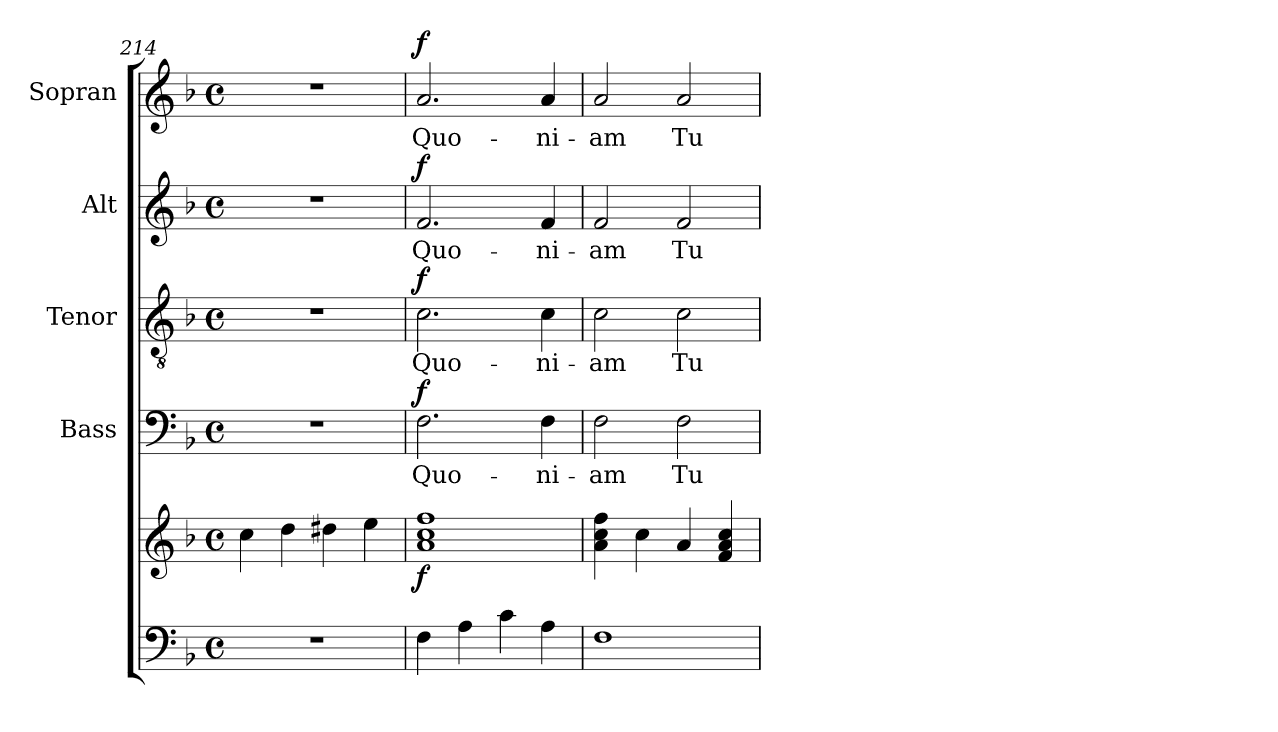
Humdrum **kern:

**kern	**kern	**dynam	**kern	**text	**dynam	**kern	**text	**dynam	**kern	**text	**dynam	**kern	**text	**dynam
*part5	*part5	*part5	*part4	*part4	*part4	*part3	*part3	*part3	*part2	*part2	*part2	*part1	*part1	*part1
*staff6	*staff5	*staff5/6	*staff4	*staff4	*staff4	*staff3	*staff3	*staff3	*staff2	*staff2	*staff2	*staff1	*staff1	*staff1
*	*	*	*I"Bass	*	*	*I"Tenor	*	*	*I"Alt	*	*	*I"Sopran	*	*
*	*	*	*I'B.	*	*	*I'T.	*	*	*I'A.	*	*	*I'S.	*	*
!!LO:LB:g=z
*clefF4	*clefG2	*	*clefF4	*	*	*clefGv2	*	*	*clefG2	*	*	*clefG2	*	*
*k[b-]	*k[b-]	*	*k[b-]	*	*	*k[b-]	*	*	*k[b-]	*	*	*k[b-]	*	*
*F:	*F:	*	*F:	*	*	*F:	*	*	*F:	*	*	*F:	*	*
*M4/4	*M4/4	*	*M4/4	*	*	*M4/4	*	*	*M4/4	*	*	*M4/4	*	*
*met(c)	*met(c)	*	*met(c)	*	*	*met(c)	*	*	*met(c)	*	*	*met(c)	*	*
=214	=214	=214	=214	=214	=214	=214	=214	=214	=214	=214	=214	=214	=214	=214
1r	4cc\	.	1r	.	.	1r	.	.	1r	.	.	1r	.	.
.	4dd\	.	.	.	.	.	.	.	.	.	.	.	.	.
.	4dd#X\	.	.	.	.	.	.	.	.	.	.	.	.	.
.	4ee\	.	.	.	.	.	.	.	.	.	.	.	.	.
=215	=215	=215	=215	=215	=215	=215	=215	=215	=215	=215	=215	=215	=215	=215
!	!	!LO:DY:b	!	!LO:LY:b	!LO:DY:a	!	!LO:LY:b	!LO:DY:a	!	!LO:LY:b	!LO:DY:a	!	!LO:LY:b	!LO:DY:a
4F\	1a 1cc 1ff	f	2.F\	Quo-	f	2.c\	Quo-	f	2.f/	Quo-	f	2.a/	Quo-	f
4A\	.	.	.	.	.	.	.	.	.	.	.	.	.	.
4c\	.	.	.	.	.	.	.	.	.	.	.	.	.	.
!	!	!	!	!LO:LY:b	!	!	!LO:LY:b	!	!	!LO:LY:b	!	!	!LO:LY:b	!
4A\	.	.	4F\	-ni-	.	4c\	-ni-	.	4f/	-ni-	.	4a/	-ni-	.
=216	=216	=216	=216	=216	=216	=216	=216	=216	=216	=216	=216	=216	=216	=216
!	!	!	!	!LO:LY:b	!	!	!LO:LY:b	!	!	!LO:LY:b	!	!	!LO:LY:b	!
1F	4a\ 4cc\ 4ff\	.	2F\	-am	.	2c\	-am	.	2f/	-am	.	2a/	-am	.
.	4cc\	.	.	.	.	.	.	.	.	.	.	.	.	.
!	!	!	!	!LO:LY:b	!	!	!LO:LY:b	!	!	!LO:LY:b	!	!	!LO:LY:b	!
.	4a/	.	2F\	Tu	.	2c\	Tu	.	2f/	Tu	.	2a/	Tu	.
.	4f/ 4a/ 4cc/	.	.	.	.	.	.	.	.	.	.	.	.	.
=	=	=	=	=	=	=	=	=	=	=	=	=	=	=
*-	*-	*-	*-	*-	*-	*-	*-	*-	*-	*-	*-	*-	*-	*-
